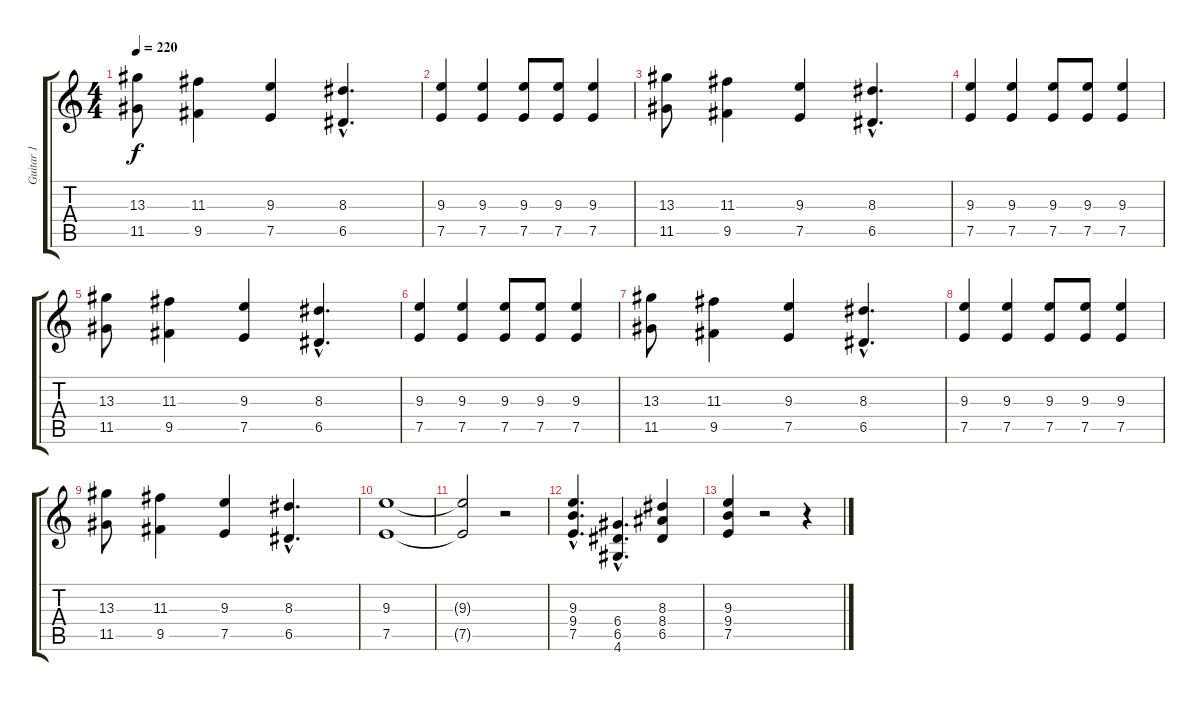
\track ("Guitar 1" "Guitar 1") {instrument distortionguitar}
\staff {score tabs}
\tuning (E4 B3 G3 D3 A2 E2) {hide}
\ts (4 4)
\tempo 220
\clef g2
\ks c
(13.3 11.5).8{dy f} (11.3 9.5).4 (9.3 7.5).4 (8.3{hac} 6.5{hac}).4{d} |
(9.3 7.5).4 (9.3 7.5).4 (9.3 7.5).8 (9.3 7.5).8 (9.3 7.5).4 |
(13.3 11.5).8 (11.3 9.5).4 (9.3 7.5).4 (8.3{hac} 6.5{hac}).4{d} |
(9.3 7.5).4 (9.3 7.5).4 (9.3 7.5).8 (9.3 7.5).8 (9.3 7.5).4 |
(13.3 11.5).8 (11.3 9.5).4 (9.3 7.5).4 (8.3{hac} 6.5{hac}).4{d} |
(9.3 7.5).4 (9.3 7.5).4 (9.3 7.5).8 (9.3 7.5).8 (9.3 7.5).4 |
(13.3 11.5).8 (11.3 9.5).4 (9.3 7.5).4 (8.3{hac} 6.5{hac}).4{d} |
(9.3 7.5).4 (9.3 7.5).4 (9.3 7.5).8 (9.3 7.5).8 (9.3 7.5).4 |
(13.3 11.5).8 (11.3 9.5).4 (9.3 7.5).4 (8.3{hac} 6.5{hac}).4{d} |
(9.3 7.5).1 |
(9.3{t} 7.5{t}).2 r.2 |
(9.3{hac} 9.4{hac} 7.5{hac}).4{d} (6.4{hac} 6.5{hac} 4.6{hac}).4{d} (8.3 8.4 6.5).4 |
(9.3 9.4 7.5).4 r.2 r.4
